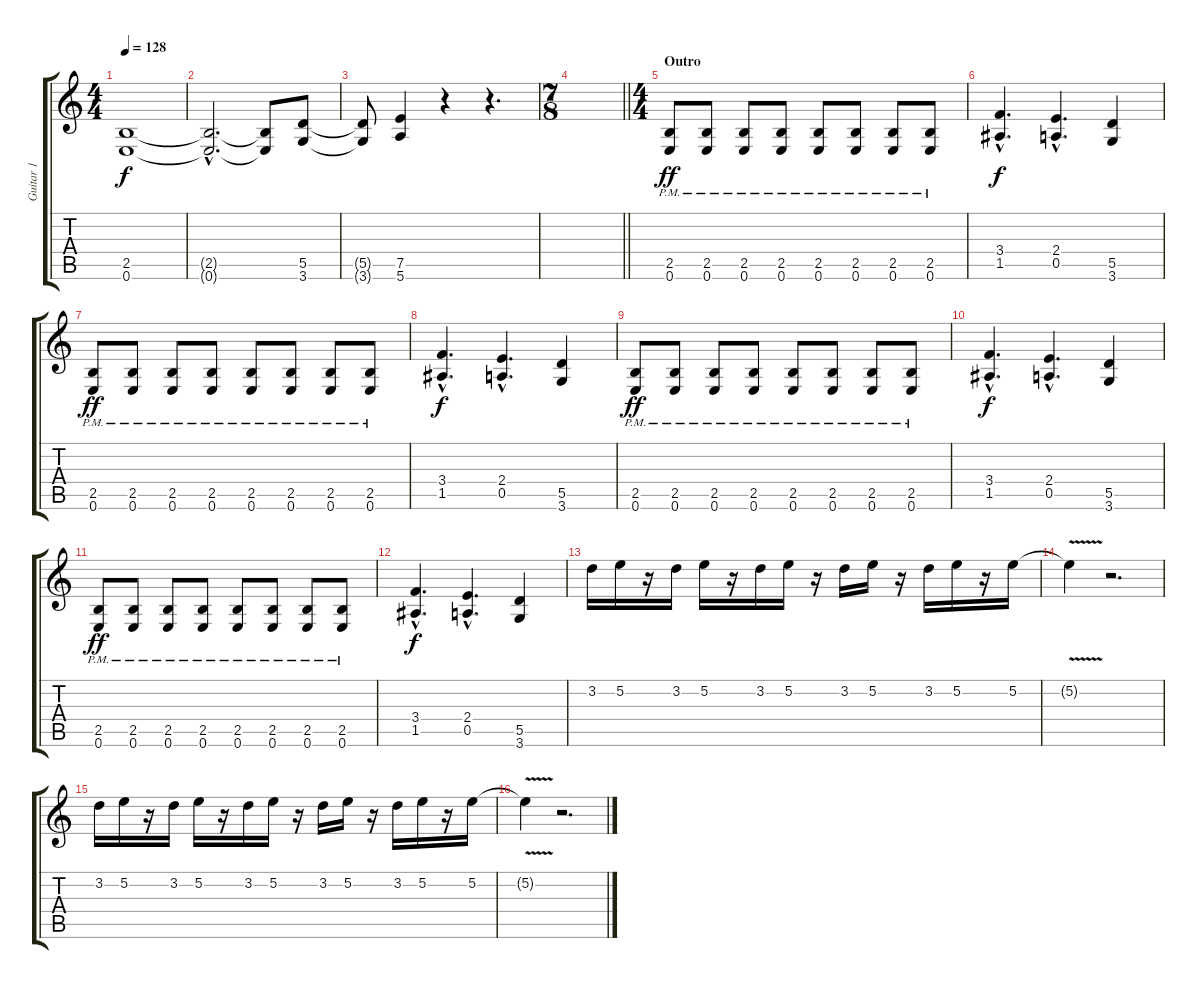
\track ("Guitar 1" "Guitar 1") {instrument distortionguitar}
\staff {score tabs}
\tuning (E4 B3 G3 D3 A2 E2) {hide}
\ts (4 4)
\tempo 128
\clef g2
\ks c
(2.5{t} 0.6{t}).1{dy f} |
(2.5{hac t} 0.6{hac t}).2{d} (2.5{t} 0.6{t}).8 (5.5 3.6).8 |
(5.5{t} 3.6{t}).8 (7.5 5.6).4 r.4 r.4{d} |
\ts (7 8)
\barLineRight lightlight
|
\ts (4 4)
\section ("" "Outro")
(2.5{pm} 0.6{pm}).8{dy ff} (2.5{pm} 0.6{pm}).8 (2.5{pm} 0.6{pm}).8 (2.5{pm} 0.6{pm}).8 (2.5{pm} 0.6{pm}).8 (2.5{pm} 0.6{pm}).8 (2.5{pm} 0.6{pm}).8 (2.5{pm} 0.6{pm}).8 |
(3.4{hac} 1.5{hac}).4{d dy f} (2.4{hac} 0.5{hac}).4{d} (5.5 3.6).4 |
(2.5{pm} 0.6{pm}).8{dy ff} (2.5{pm} 0.6{pm}).8 (2.5{pm} 0.6{pm}).8 (2.5{pm} 0.6{pm}).8 (2.5{pm} 0.6{pm}).8 (2.5{pm} 0.6{pm}).8 (2.5{pm} 0.6{pm}).8 (2.5{pm} 0.6{pm}).8 |
(3.4{hac} 1.5{hac}).4{d dy f} (2.4{hac} 0.5{hac}).4{d} (5.5 3.6).4 |
(2.5{pm} 0.6{pm}).8{dy ff} (2.5{pm} 0.6{pm}).8 (2.5{pm} 0.6{pm}).8 (2.5{pm} 0.6{pm}).8 (2.5{pm} 0.6{pm}).8 (2.5{pm} 0.6{pm}).8 (2.5{pm} 0.6{pm}).8 (2.5{pm} 0.6{pm}).8 |
(3.4{hac} 1.5{hac}).4{d dy f} (2.4{hac} 0.5{hac}).4{d} (5.5 3.6).4 |
(2.5{pm} 0.6{pm}).8{dy ff} (2.5{pm} 0.6{pm}).8 (2.5{pm} 0.6{pm}).8 (2.5{pm} 0.6{pm}).8 (2.5{pm} 0.6{pm}).8 (2.5{pm} 0.6{pm}).8 (2.5{pm} 0.6{pm}).8 (2.5{pm} 0.6{pm}).8 |
(3.4{hac} 1.5{hac}).4{d dy f} (2.4{hac} 0.5{hac}).4{d} (5.5 3.6).4 |
3.2.16 5.2.16 r.16 3.2.16 5.2.16 r.16 3.2.16 5.2.16 r.16 3.2.16 5.2.16 r.16 3.2.16 5.2.16 r.16 5.2.16 |
5.2{v t}.4 r.2{d} |
3.2.16 5.2.16 r.16 3.2.16 5.2.16 r.16 3.2.16 5.2.16 r.16 3.2.16 5.2.16 r.16 3.2.16 5.2.16 r.16 5.2.16 |
5.2{v t}.4 r.2{d}
